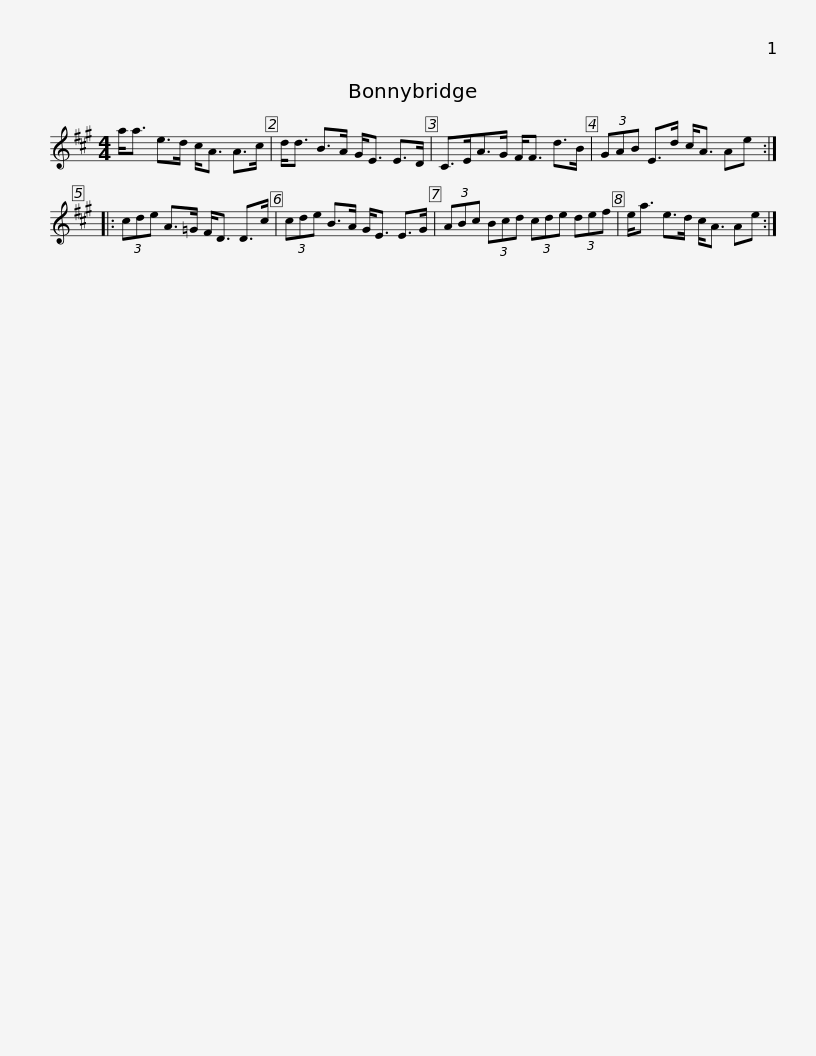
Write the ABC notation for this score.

X:1
L:1/8
M:4/4
I:linebreak $
K:A
V:1 treble
V:1
 a<a e>d c<A A>c | d<d B>A G<E E>D | C>EA>G F<F d>B | (3GAB E>d c<A Ae ::$ (3cde A>=G F<D D>c | %5
 (3cde B>A G<E E>G | (3ABc (3Bcd (3cde (3def | e<a e>d c<A Ae :| %8
